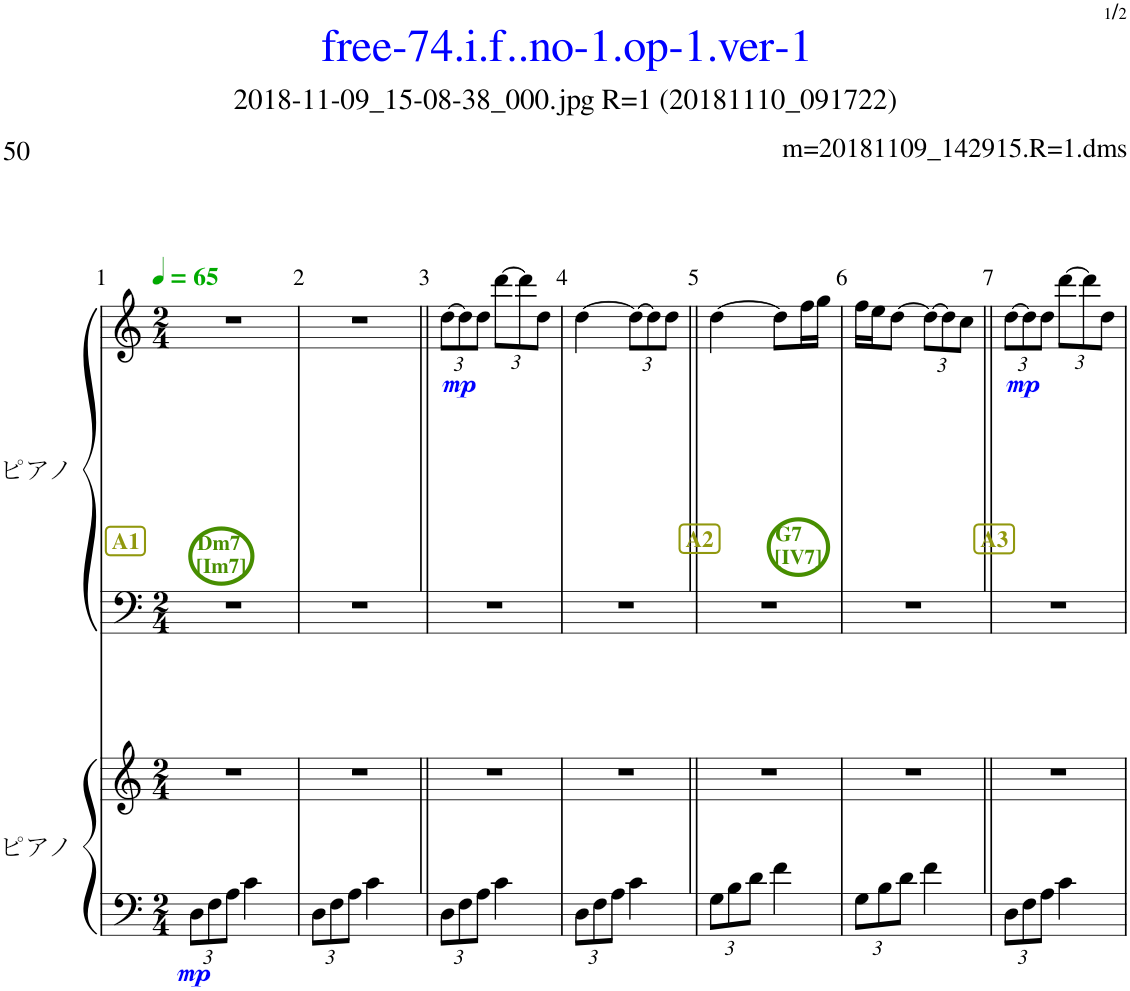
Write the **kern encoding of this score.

**kern	**kern	**dynam	**kern	**kern	**dynam
*part2	*part2	*part2	*part1	*part1	*part1
*staff4	*staff3	*staff3/4	*staff2	*staff1	*staff1/2
*I"ピアノ	*	*	*I"ピアノ	*	*
*clefF4	*clefG2	*	*clefF4	*clefG2	*
*k[]	*k[]	*	*k[]	*k[]	*
*M2/4	*M2/4	*	*M2/4	*M2/4	*
*MM65	*MM65	*	*MM65	*MM65	*
*Xbrackettup	*	*	*	*	*
!!LO:REH:place=s1:b:B:cj:color=#91980E:fs=11:t=A1
=1	=1	=1	=1	=1	=1
!	!	!	!	!LO:TX:b:B:color=#478E00:t=Dm7	!
!	!	!	!	!LO:TX:b:t=[Im7]	!
!	!	!LO:DY:b=2	!	!	!
12D\L	2r	mp	2r	2r	.
12F\	.	.	.	.	.
12A\J	.	.	.	.	.
4c\	.	.	.	.	.
=2	=2	=2	=2	=2	=2
12D\L	2r	.	2r	2r	.
12F\	.	.	.	.	.
12A\J	.	.	.	.	.
4c\	.	.	.	.	.
=3||	=3||	=3||	=3||	=3||	=3||
*	*	*	*	*Xbrackettup	*
!	!	!	!	!	!LO:DY:b
12D\L	2r	.	2r	[12dd\L	mp
12F\	.	.	.	12dd\]	.
12A\J	.	.	.	12dd\J	.
4c\	.	.	.	[12ddd\L	.
.	.	.	.	12ddd\]	.
.	.	.	.	12dd\J	.
=4	=4	=4	=4	=4	=4
12D\L	2r	.	2r	[4dd\	.
12F\	.	.	.	.	.
12A\J	.	.	.	.	.
4c\	.	.	.	12dd\L_	.
.	.	.	.	12dd\]	.
.	.	.	.	12dd\J	.
!!LO:REH:place=s1:b:B:cj:color=#91980E:fs=11:t=A2
=5||	=5||	=5||	=5||	=5||	=5||
!	!	!	!	!LO:TX:b:B:color=#478E00:t=G7	!
!	!	!	!	!LO:TX:b:t=[IV7]	!
12G\L	2r	.	2r	[4dd\	.
12B\	.	.	.	.	.
12d\J	.	.	.	.	.
4f\	.	.	.	8dd\L]	.
.	.	.	.	16ff\L	.
.	.	.	.	16gg\JJ	.
=6	=6	=6	=6	=6	=6
12G\L	2r	.	2r	16ff\LL	.
.	.	.	.	16ee\J	.
12B\	.	.	.	.	.
.	.	.	.	[8dd\J	.
12d\J	.	.	.	.	.
4f\	.	.	.	12dd\L_	.
.	.	.	.	12dd\]	.
.	.	.	.	12cc\J	.
!!LO:REH:place=s1:b:B:cj:color=#91980E:fs=11:t=A3
=7||	=7||	=7||	=7||	=7||	=7||
!	!	!	!	!	!LO:DY:b
12D\L	2r	.	2r	[12dd\L	mp
12F\	.	.	.	12dd\]	.
12A\J	.	.	.	12dd\J	.
4c\	.	.	.	[12ddd\L	.
.	.	.	.	12ddd\]	.
.	.	.	.	12dd\J	.
=	=	=	=	=	=
*-	*-	*-	*-	*-	*-
